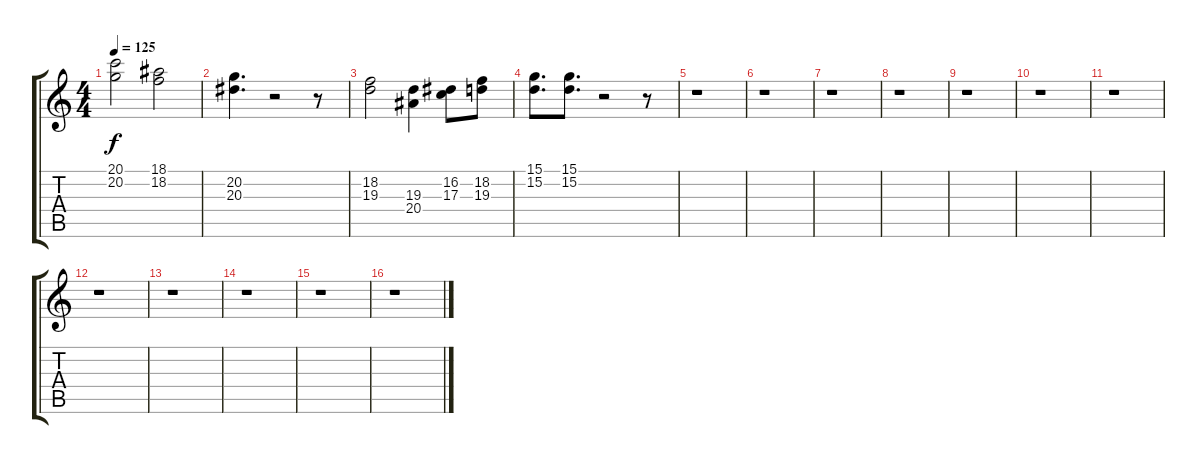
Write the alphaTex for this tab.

\track "" {instrument lead2sawtooth}
\staff {score tabs}
\tuning (E4 B3 G3 D3 A2 E2) {hide}
\ts (4 4)
\tempo 125
\clef g2
\ks c
(20.1 20.2).2{dy f} (18.1 18.2).2 |
(20.2 20.3).4{d} r.2 r.8 |
(18.2 19.3).2 (19.3 20.4).4 (16.2 17.3).8 (18.2 19.3).8 |
(15.1 15.2).8{d} (15.1 15.2).8{d} r.2 r.8 |
r.1 |
r.1 |
r.1 |
r.1 |
r.1 |
r.1 |
r.1 |
r.1 |
r.1 |
r.1 |
r.1 |
r.1
